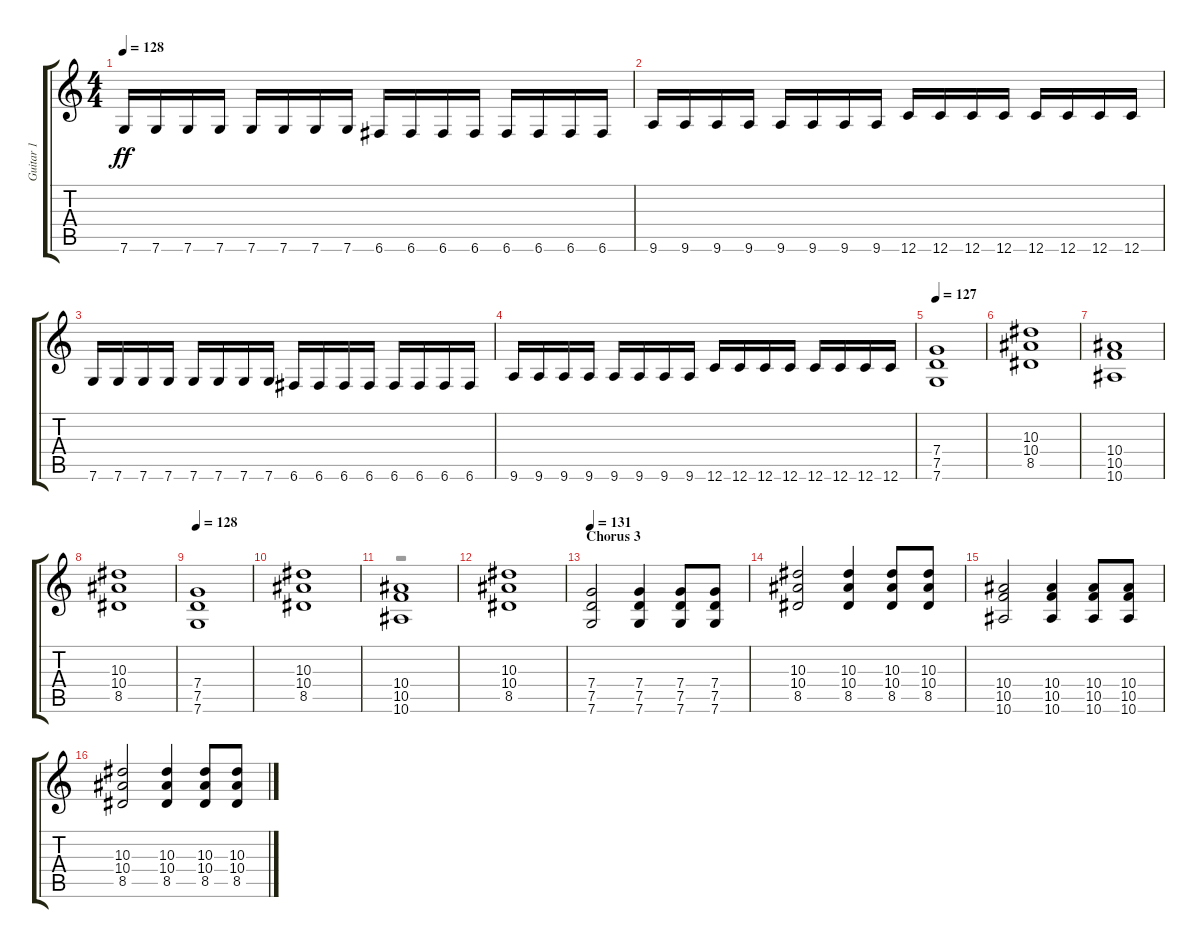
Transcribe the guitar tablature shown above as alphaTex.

\track ("Guitar 1" "Guitar 1") {instrument distortionguitar}
\staff {score tabs}
\tuning (D4 A3 F3 C3 G2 C2) {hide}
\voice
\ts (4 4)
\tempo 128
\clef g2
\ks c
7.6.16{dy ff} 7.6.16 7.6.16 7.6.16 7.6.16 7.6.16 7.6.16 7.6.16 6.6.16 6.6.16 6.6.16 6.6.16 6.6.16 6.6.16 6.6.16 6.6.16 |
9.6.16 9.6.16 9.6.16 9.6.16 9.6.16 9.6.16 9.6.16 9.6.16 12.6.16 12.6.16 12.6.16 12.6.16 12.6.16 12.6.16 12.6.16 12.6.16 |
7.6.16 7.6.16 7.6.16 7.6.16 7.6.16 7.6.16 7.6.16 7.6.16 6.6.16 6.6.16 6.6.16 6.6.16 6.6.16 6.6.16 6.6.16 6.6.16 |
9.6.16 9.6.16 9.6.16 9.6.16 9.6.16 9.6.16 9.6.16 9.6.16 12.6.16 12.6.16 12.6.16 12.6.16 12.6.16 12.6.16 12.6.16 12.6.16 |
\tempo 127
(7.4 7.5 7.6).1 |
(10.3 10.4 8.5).1 |
(10.4 10.5 10.6).1 |
(10.3 10.4 8.5).1 |
\tempo 128
(7.4 7.5 7.6).1 |
(10.3 10.4 8.5).1 |
(10.4 10.5 10.6).1 |
(10.3 10.4 8.5).1 |
\section ("" "Chorus 3")
\tempo 131
(7.4 7.5 7.6).2 (7.4 7.5 7.6).4 (7.4 7.5 7.6).8 (7.4 7.5 7.6).8 |
(10.3 10.4 8.5).2 (10.3 10.4 8.5).4 (10.3 10.4 8.5).8 (10.3 10.4 8.5).8 |
(10.4 10.5 10.6).2 (10.4 10.5 10.6).4 (10.4 10.5 10.6).8 (10.4 10.5 10.6).8 |
(10.3 10.4 8.5).2 (10.3 10.4 8.5).4 (10.3 10.4 8.5).8 (10.3 10.4 8.5).8
\voice
\clef g2
\ottava regular
\simile none
\ks c
|
|
|
|
|
|
|
|
|
|
r.1 |
|
|
|
|
